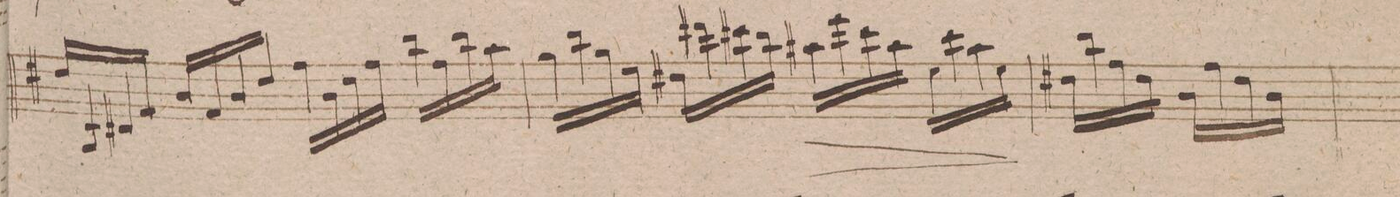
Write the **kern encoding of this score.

**kern	**dynam
*I"Violino 1mo	*
*clefG2	*
*k[f#]	*
*met(c)	*
*M4/4	*
16dd#XLL	.
16B	.
16d#X	.
16f#JJ	.
16bLL	.
16f#	.
16b	.
16dd#JJ	.
16ff#LL	.
16b	.
16dd#	.
16ff#JJ	.
16bbLL	.
16ff#	.
16bb	.
16aaJJ	.
=42	=42
16ggLL	.
16bb	.
16gg	.
16eeJJ	.
16dd#XLL	.
16ddd#X	.
16ccc#X	.
16bbJJ	.
16aa#XLL	>
16eee	.
16ccc#	.
16aa#JJ	.
16eeLL	.
16ccc#	.
16aa#	.
16eeJJ	]]
=43	=43
16dd#XLL	]
16bb	.
16ff#	.
16dd#JJ	.
16bLL	.
16ff#	.
16dd#	.
16bJJ	.
*-	*-
